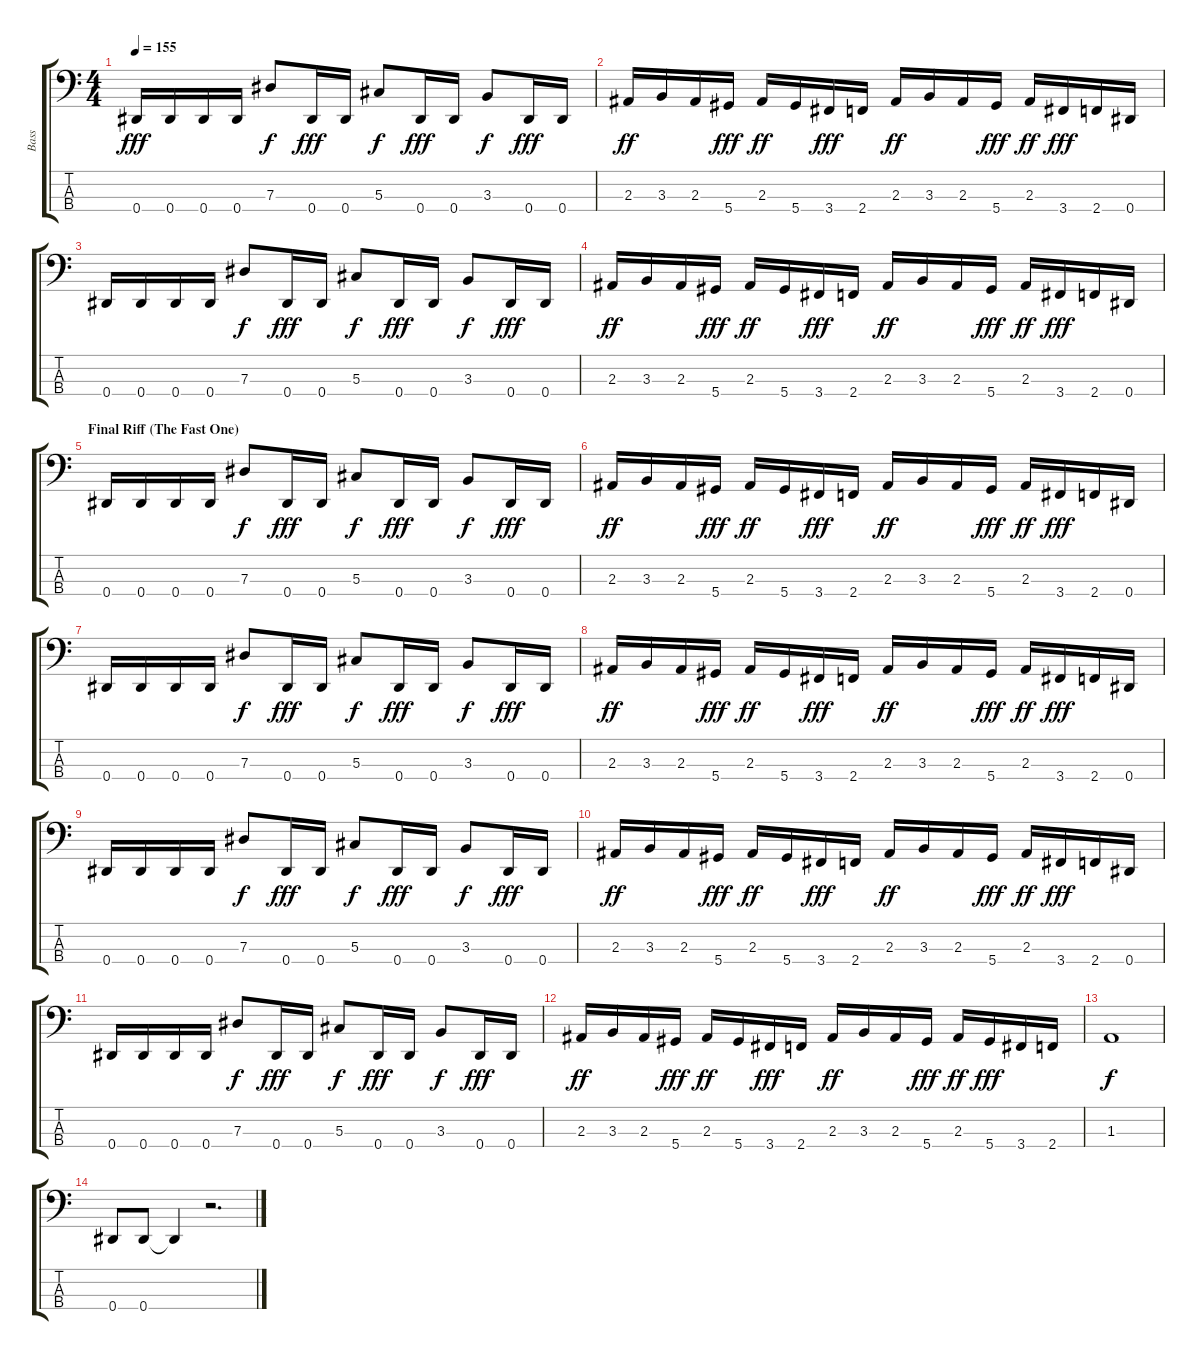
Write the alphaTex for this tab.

\track ("Bass" "Bass") {instrument electricbasspick}
\staff {score tabs}
\tuning (Gb2 Db2 Ab1 Eb1) {hide}
\ts (4 4)
\tempo 155
\clef f4
\ks c
0.4.16{dy fff} 0.4.16 0.4.16 0.4.16 7.3.8{dy f} 0.4.16{dy fff} 0.4.16 5.3.8{dy f} 0.4.16{dy fff} 0.4.16 3.3.8{dy f} 0.4.16{dy fff} 0.4.16 |
2.3.16{dy ff} 3.3.16 2.3.16 5.4.16{dy fff} 2.3.16{dy ff} 5.4.16 3.4.16{dy fff} 2.4.16 2.3.16{dy ff} 3.3.16 2.3.16 5.4.16{dy fff} 2.3.16{dy ff} 3.4.16{dy fff} 2.4.16 0.4.16 |
0.4.16 0.4.16 0.4.16 0.4.16 7.3.8{dy f} 0.4.16{dy fff} 0.4.16 5.3.8{dy f} 0.4.16{dy fff} 0.4.16 3.3.8{dy f} 0.4.16{dy fff} 0.4.16 |
2.3.16{dy ff} 3.3.16 2.3.16 5.4.16{dy fff} 2.3.16{dy ff} 5.4.16 3.4.16{dy fff} 2.4.16 2.3.16{dy ff} 3.3.16 2.3.16 5.4.16{dy fff} 2.3.16{dy ff} 3.4.16{dy fff} 2.4.16 0.4.16 |
\section ("" "Final Riff (The Fast One)")
0.4.16 0.4.16 0.4.16 0.4.16 7.3.8{dy f} 0.4.16{dy fff} 0.4.16 5.3.8{dy f} 0.4.16{dy fff} 0.4.16 3.3.8{dy f} 0.4.16{dy fff} 0.4.16 |
2.3.16{dy ff} 3.3.16 2.3.16 5.4.16{dy fff} 2.3.16{dy ff} 5.4.16 3.4.16{dy fff} 2.4.16 2.3.16{dy ff} 3.3.16 2.3.16 5.4.16{dy fff} 2.3.16{dy ff} 3.4.16{dy fff} 2.4.16 0.4.16 |
0.4.16 0.4.16 0.4.16 0.4.16 7.3.8{dy f} 0.4.16{dy fff} 0.4.16 5.3.8{dy f} 0.4.16{dy fff} 0.4.16 3.3.8{dy f} 0.4.16{dy fff} 0.4.16 |
2.3.16{dy ff} 3.3.16 2.3.16 5.4.16{dy fff} 2.3.16{dy ff} 5.4.16 3.4.16{dy fff} 2.4.16 2.3.16{dy ff} 3.3.16 2.3.16 5.4.16{dy fff} 2.3.16{dy ff} 3.4.16{dy fff} 2.4.16 0.4.16 |
0.4.16 0.4.16 0.4.16 0.4.16 7.3.8{dy f} 0.4.16{dy fff} 0.4.16 5.3.8{dy f} 0.4.16{dy fff} 0.4.16 3.3.8{dy f} 0.4.16{dy fff} 0.4.16 |
2.3.16{dy ff} 3.3.16 2.3.16 5.4.16{dy fff} 2.3.16{dy ff} 5.4.16 3.4.16{dy fff} 2.4.16 2.3.16{dy ff} 3.3.16 2.3.16 5.4.16{dy fff} 2.3.16{dy ff} 3.4.16{dy fff} 2.4.16 0.4.16 |
0.4.16 0.4.16 0.4.16 0.4.16 7.3.8{dy f} 0.4.16{dy fff} 0.4.16 5.3.8{dy f} 0.4.16{dy fff} 0.4.16 3.3.8{dy f} 0.4.16{dy fff} 0.4.16 |
2.3.16{dy ff} 3.3.16 2.3.16 5.4.16{dy fff} 2.3.16{dy ff} 5.4.16 3.4.16{dy fff} 2.4.16 2.3.16{dy ff} 3.3.16 2.3.16 5.4.16{dy fff} 2.3.16{dy ff} 5.4.16{dy fff} 3.4.16 2.4.16 |
1.3.1{dy f} |
0.4.8 0.4.8 0.4{t}.4 r.2{d}
